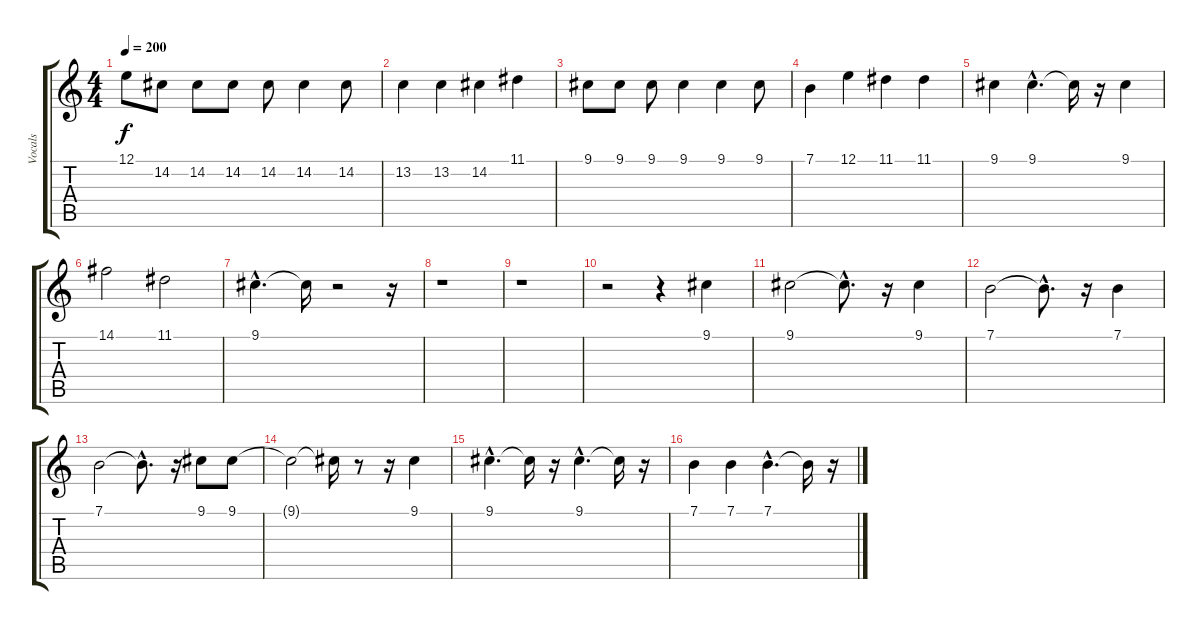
\track ("Vocals" "Vocals") {instrument voiceoohs}
\staff {score tabs}
\tuning (E4 B3 G3 D3 A2 E2) {hide}
\ts (4 4)
\tempo 200
\clef g2
\ks c
12.1.8{dy f} 14.2.8 14.2.8 14.2.8 14.2.8 14.2.4 14.2.8 |
13.2.4 13.2.4 14.2.4 11.1.4 |
9.1.8 9.1.8 9.1.8 9.1.4 9.1.4 9.1.8 |
7.1.4 12.1.4 11.1.4 11.1.4 |
9.1.4 9.1{hac}.4{d} 9.1{t}.16 r.16 9.1.4 |
14.1.2 11.1.2 |
9.1{hac}.4{d} 9.1{t}.16 r.2 r.16 |
r.1 |
r.1 |
r.2 r.4 9.1.4 |
9.1.2 9.1{hac t}.8{d} r.16 9.1.4 |
7.1.2 7.1{hac t}.8{d} r.16 7.1.4 |
7.1.2 7.1{hac t}.8{d} r.16 9.1.8 9.1.8 |
9.1{t}.2 9.1{t}.16 r.8 r.16 9.1.4 |
9.1{hac}.4{d} 9.1{t}.16 r.16 9.1{hac}.4{d} 9.1{t}.16 r.16 |
7.1.4 7.1.4 7.1{hac}.4{d} 7.1{t}.16 r.16
